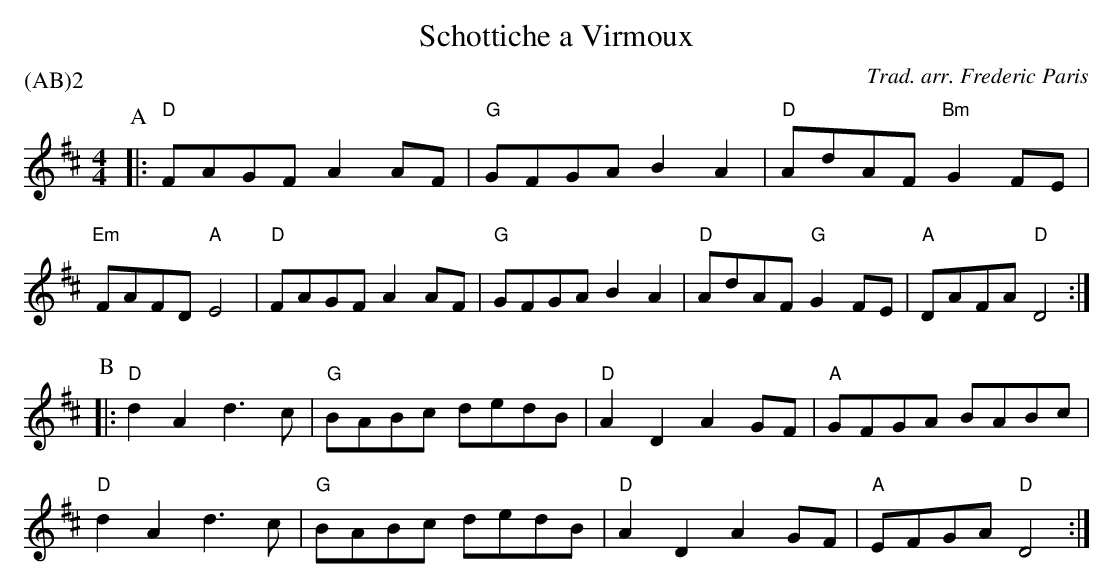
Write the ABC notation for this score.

X:1
T:Schottiche a Virmoux
P:(AB)2
M:4/4
L:1/8
C:Trad. arr. Frederic Paris
K:D
P:A
|: "D" FAGF A2 AF   | "G" GFGA B2 A2 | "D" AdAF "Bm" G2 FE |
"Em" FAFD "A" E4 | \
"D" FAGF A2 AF | "G" GFGA B2 A2 | "D" AdAF  "G" G2 FE | "A" DAFA "D" D4 :|
P:B
|: "D" d2 A2 d3 c | "G" BABc dedB | "D" A2 D2 A2 GF | "A" GFGA BABc |
"D" d2 A2 d3 c | "G" BABc dedB | "D" A2 D2 A2 GF | "A" EFGA "D" D4 :|
